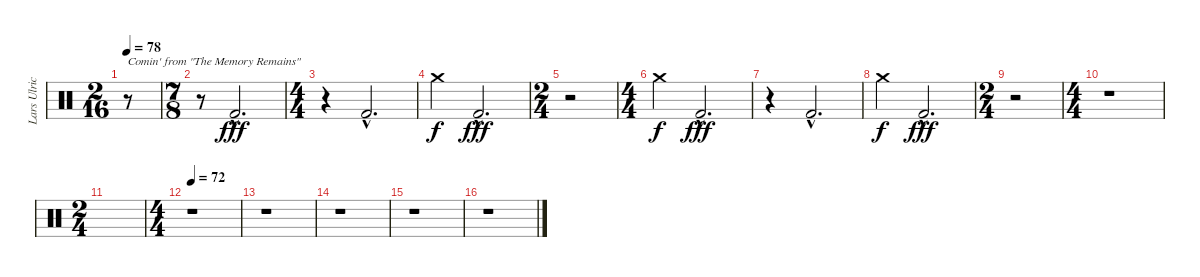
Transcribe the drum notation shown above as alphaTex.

\track ("Lars Ulrich" "Lars Ulric") {instrument percussion}
\staff {score}
\articulation defaults
\ts (2 16)
\tempo 78
\tempo 76
\tempo 78
\clef neutral
\ks c
r.8{txt "Comin' from \"The Memory Remains\"" dy fff} |
\ts (7 8)
r.8 "Kick (hit) 2"{hac}.2{d} |
\ts (4 4)
r.4 "Kick (hit) 2"{hac}.2{d} |
"Crash medium (hit)".4{dy f} "Kick (hit) 2"{hac}.2{d dy fff} |
\ts (2 4)
r.2 |
\ts (4 4)
"Crash medium (hit)".4{dy f} "Kick (hit) 2"{hac}.2{d dy fff} |
r.4 "Kick (hit) 2"{hac}.2{d} |
"Crash medium (hit)".4{dy f} "Kick (hit) 2"{hac}.2{d dy fff} |
\ts (2 4)
r.2 |
\ts (4 4)
r.1 |
\ts (2 4)
|
\ts (4 4)
\tempo 72
r.1 |
r.1 |
r.1 |
r.1 |
r.1
